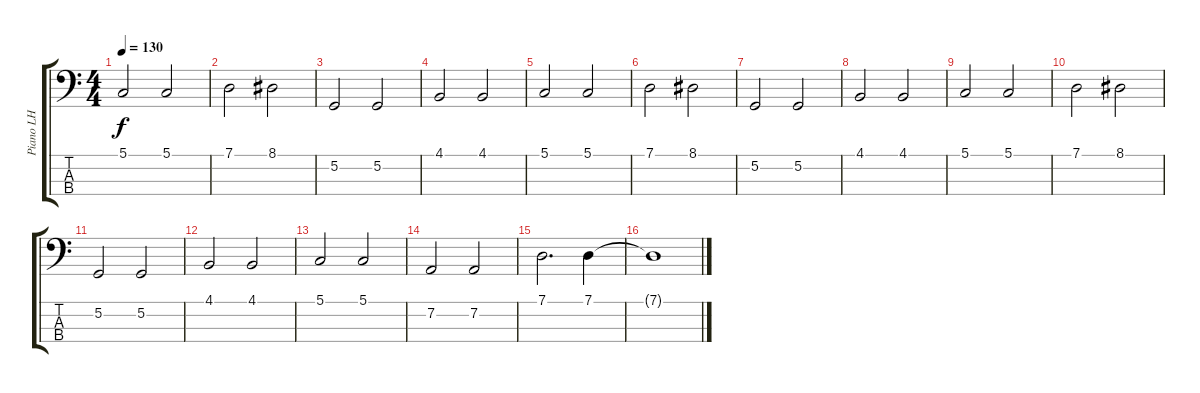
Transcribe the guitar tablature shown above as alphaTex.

\track ("Piano LH" "Piano LH") {instrument brightacousticpiano}
\staff {score tabs}
\tuning (G2 D2 A1 E1) {hide}
\ts (4 4)
\tempo 130
\clef f4
\ks c
5.1.2{dy f} 5.1.2 |
7.1.2 8.1.2 |
5.2.2 5.2.2 |
4.1.2 4.1.2 |
5.1.2 5.1.2 |
7.1.2 8.1.2 |
5.2.2 5.2.2 |
4.1.2 4.1.2 |
5.1.2 5.1.2 |
7.1.2 8.1.2 |
5.2.2 5.2.2 |
4.1.2 4.1.2 |
5.1.2 5.1.2 |
7.2.2 7.2.2 |
7.1.2{d} 7.1.4 |
7.1{t}.1
